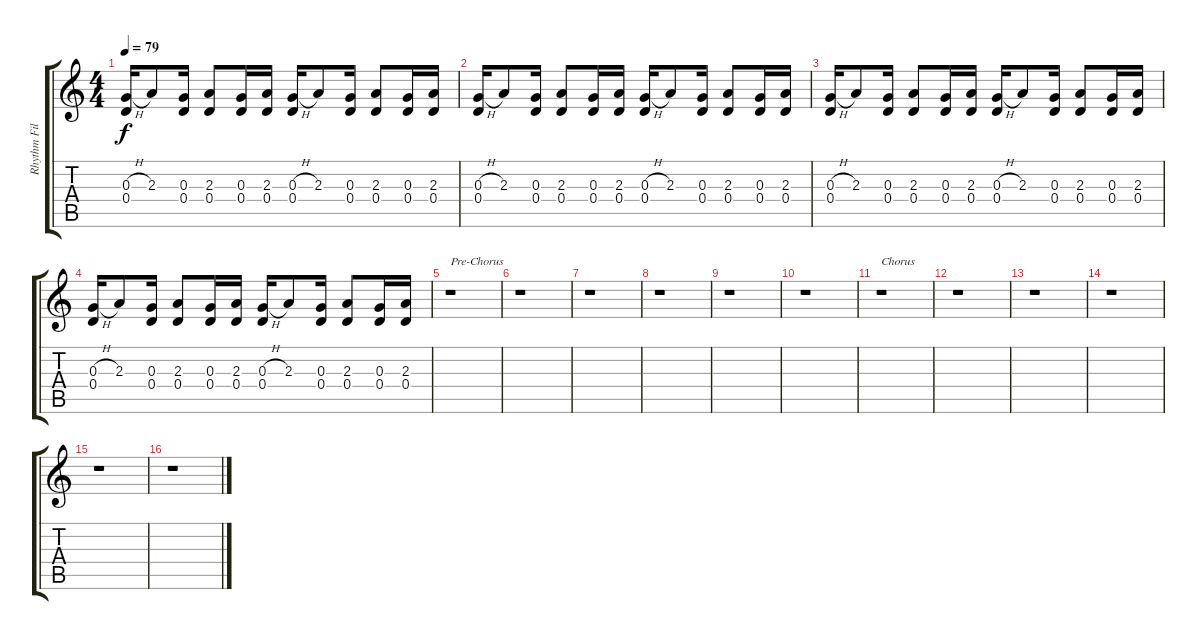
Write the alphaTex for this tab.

\track ("Rhythm Fill / Bridge" "Rhythm Fil") {instrument electricguitarclean}
\staff {score tabs}
\tuning (E4 B3 G3 D3 A2 E2) {hide}
\ts (4 4)
\tempo 79
\clef g2
\ks c
(0.3{h} 0.4).16{dy f} 2.3.8 (0.3 0.4).16 (2.3 0.4).8 (0.3 0.4).16 (2.3 0.4).16 (0.3{h} 0.4).16 2.3.8 (0.3 0.4).16 (2.3 0.4).8 (0.3 0.4).16 (2.3 0.4).16 |
(0.3{h} 0.4).16 2.3.8 (0.3 0.4).16 (2.3 0.4).8 (0.3 0.4).16 (2.3 0.4).16 (0.3{h} 0.4).16 2.3.8 (0.3 0.4).16 (2.3 0.4).8 (0.3 0.4).16 (2.3 0.4).16 |
(0.3{h} 0.4).16 2.3.8 (0.3 0.4).16 (2.3 0.4).8 (0.3 0.4).16 (2.3 0.4).16 (0.3{h} 0.4).16 2.3.8 (0.3 0.4).16 (2.3 0.4).8 (0.3 0.4).16 (2.3 0.4).16 |
(0.3{h} 0.4).16 2.3.8 (0.3 0.4).16 (2.3 0.4).8 (0.3 0.4).16 (2.3 0.4).16 (0.3{h} 0.4).16 2.3.8 (0.3 0.4).16 (2.3 0.4).8 (0.3 0.4).16 (2.3 0.4).16 |
r.1{txt "Pre-Chorus"} |
r.1 |
r.1 |
r.1 |
r.1 |
r.1 |
r.1{txt "Chorus"} |
r.1 |
r.1 |
r.1 |
r.1 |
r.1
